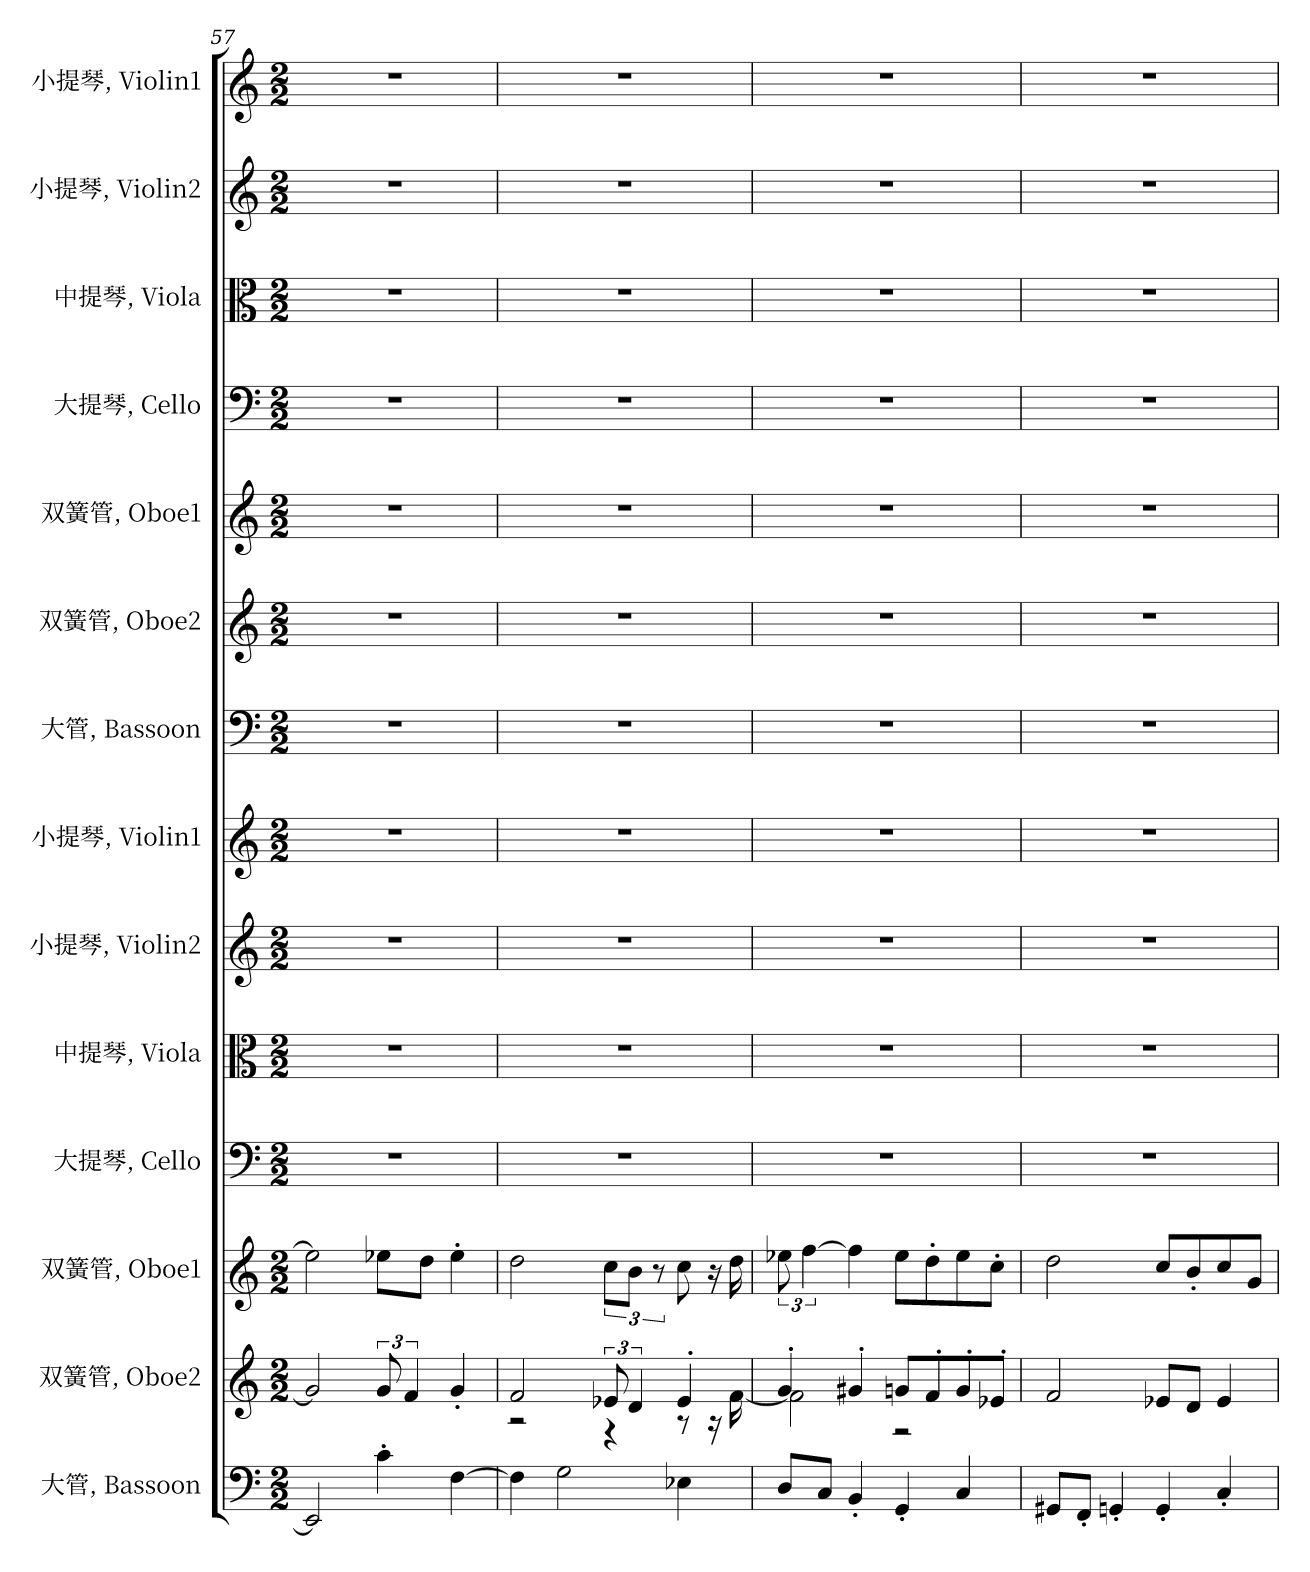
**kern	**kern	**kern	**kern	**kern	**kern	**kern	**kern	**kern	**kern	**kern	**kern	**kern	**kern
*part14	*part13	*part12	*part11	*part10	*part9	*part8	*part7	*part6	*part5	*part4	*part3	*part2	*part1
*staff14	*staff13	*staff12	*staff11	*staff10	*staff9	*staff8	*staff7	*staff6	*staff5	*staff4	*staff3	*staff2	*staff1
*I"大管, Bassoon	*I"双簧管, Oboe2	*I"双簧管, Oboe1	*I"大提琴, Cello	*I"中提琴, Viola	*I"小提琴, Violin2	*I"小提琴, Violin1	*I"大管, Bassoon	*I"双簧管, Oboe2	*I"双簧管, Oboe1	*I"大提琴, Cello	*I"中提琴, Viola	*I"小提琴, Violin2	*I"小提琴, Violin1
*I'Bsn.	*I'Ob.	*I'Ob.	*	*I'Vla.	*I'Vln.	*I'Vln.	*I'Bsn.	*I'Ob.	*I'Ob.	*	*I'Vla.	*I'Vln.	*I'Vln.
!!LO:PB:g=z
*clefF4	*clefG2	*clefG2	*clefF4	*clefC3	*clefG2	*clefG2	*clefF4	*clefG2	*clefG2	*clefF4	*clefC3	*clefG2	*clefG2
*k[]	*k[]	*k[]	*k[]	*k[]	*k[]	*k[]	*k[]	*k[]	*k[]	*k[]	*k[]	*k[]	*k[]
*M2/2	*M2/2	*M2/2	*M2/2	*M2/2	*M2/2	*M2/2	*M2/2	*M2/2	*M2/2	*M2/2	*M2/2	*M2/2	*M2/2
=57	=57	=57	=57	=57	=57	=57	=57	=57	=57	=57	=57	=57	=57
2EE-/]	2g/]	2ee-\]	1r	1r	1r	1r	1r	1r	1r	1r	1r	1r	1r
4c'\	12g/	8ee-X\L	.	.	.	.	.	.	.	.	.	.	.
.	6f/	.	.	.	.	.	.	.	.	.	.	.	.
.	.	8dd\J	.	.	.	.	.	.	.	.	.	.	.
[4F\	4g'/	4ee-'\	.	.	.	.	.	.	.	.	.	.	.
=58	=58	=58	=58	=58	=58	=58	=58	=58	=58	=58	=58	=58	=58
*	*^	*	*	*	*	*	*	*	*	*	*	*	*
4F\]	2f/	2r	2dd\	1r	1r	1r	1r	1r	1r	1r	1r	1r	1r	1r
2G\	.	.	.	.	.	.	.	.	.	.	.	.	.	.
.	12e-X/	4r	12cc\L	.	.	.	.	.	.	.	.	.	.	.
.	6d/	.	12b\J	.	.	.	.	.	.	.	.	.	.	.
.	.	.	12r	.	.	.	.	.	.	.	.	.	.	.
4E-X\	4e-'/	8r	8cc\	.	.	.	.	.	.	.	.	.	.	.
.	.	16r	16r	.	.	.	.	.	.	.	.	.	.	.
.	.	[16f\	16dd\	.	.	.	.	.	.	.	.	.	.	.
=59	=59	=59	=59	=59	=59	=59	=59	=59	=59	=59	=59	=59	=59	=59
8D/L	4g'/	2f\]	12ee-X\	1r	1r	1r	1r	1r	1r	1r	1r	1r	1r	1r
.	.	.	[6ff\	.	.	.	.	.	.	.	.	.	.	.
8C/J	.	.	.	.	.	.	.	.	.	.	.	.	.	.
4BB'/	4g#X'/	.	4ff\]	.	.	.	.	.	.	.	.	.	.	.
4GG'/	8gn/L	2r	8ee-\L	.	.	.	.	.	.	.	.	.	.	.
.	8f'/	.	8dd'\	.	.	.	.	.	.	.	.	.	.	.
4C/	8g'/	.	8ee-\	.	.	.	.	.	.	.	.	.	.	.
.	8e-X'/J	.	8cc'\J	.	.	.	.	.	.	.	.	.	.	.
*	*v	*v	*	*	*	*	*	*	*	*	*	*	*	*
=60	=60	=60	=60	=60	=60	=60	=60	=60	=60	=60	=60	=60	=60
8GG#X/L	2f/	2dd\	1r	1r	1r	1r	1r	1r	1r	1r	1r	1r	1r
8FF'/J	.	.	.	.	.	.	.	.	.	.	.	.	.
4GGn'/	.	.	.	.	.	.	.	.	.	.	.	.	.
4GG'/	8e-X/L	8cc/L	.	.	.	.	.	.	.	.	.	.	.
.	8d/J	8b'/	.	.	.	.	.	.	.	.	.	.	.
4C'/	4e-/	8cc/	.	.	.	.	.	.	.	.	.	.	.
.	.	8g/J	.	.	.	.	.	.	.	.	.	.	.
=	=	=	=	=	=	=	=	=	=	=	=	=	=
*-	*-	*-	*-	*-	*-	*-	*-	*-	*-	*-	*-	*-	*-
